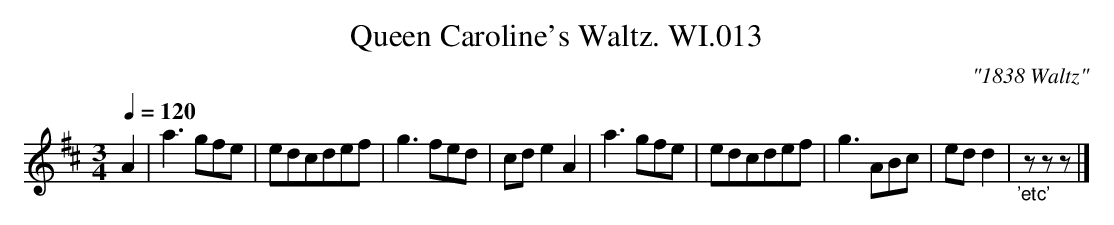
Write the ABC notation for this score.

X:1
T:Queen Caroline's Waltz. WI.013
M:3/4
L:1/8
Q:1/4=120
C:"1838 Waltz"
K:D
A2|a3 gfe|edcdef|g3 fed|cde2A2|\
a3 gfe|edcdef|g3ABc|edd2|"_'etc'"zzz|]
